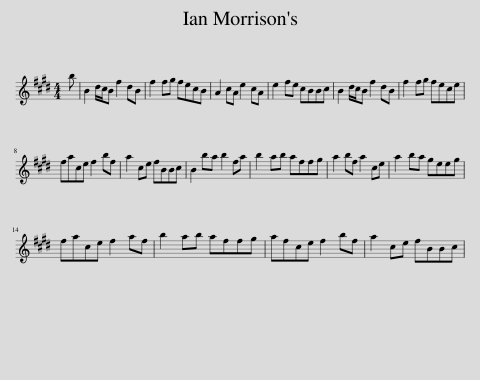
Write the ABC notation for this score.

X:1
L:1/8
M:4/4
I:linebreak $
K:E
V:1 treble
V:1
 b | B2 d/c/B f2 dB | f2 fg fecB | A2 cA e2 cA | e2 fe cBBc | %5
 B2 d/c/B f2 dB | f2 fg fece |$ face f2 bf | a2 ce fBBc | B2 ba b2 fa | %10
 b2 ab affg | a2 bf a2 ce | a2 ba geeg |$ face f2 af | b2 ab affg | %15
 afce f2 bf | a2 ce fBBc | %17
